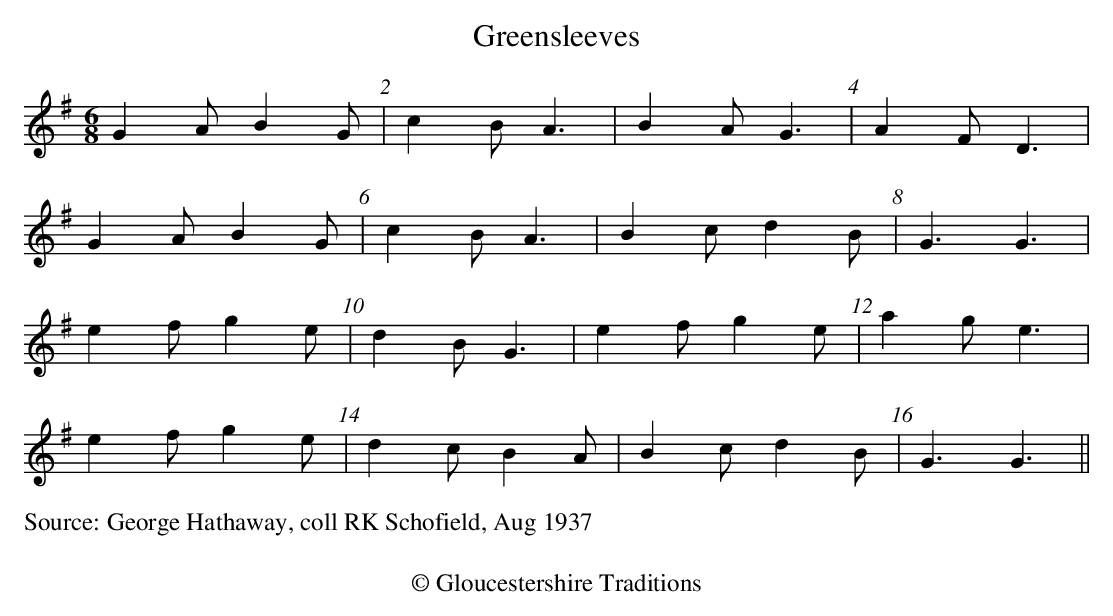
X:1
T:Greensleeves
M:6/8
L:1/8
K:G
G2AB2G | c2BA3 | B2AG3 | A2FD3 |
G2AB2G | c2BA3 | B2cd2B | G3G3 |
e2fg2e | d2BG3 | e2fg2e | a2ge3 |
e2fg2e | d2cB2A | B2cd2B | G3G3 ||
